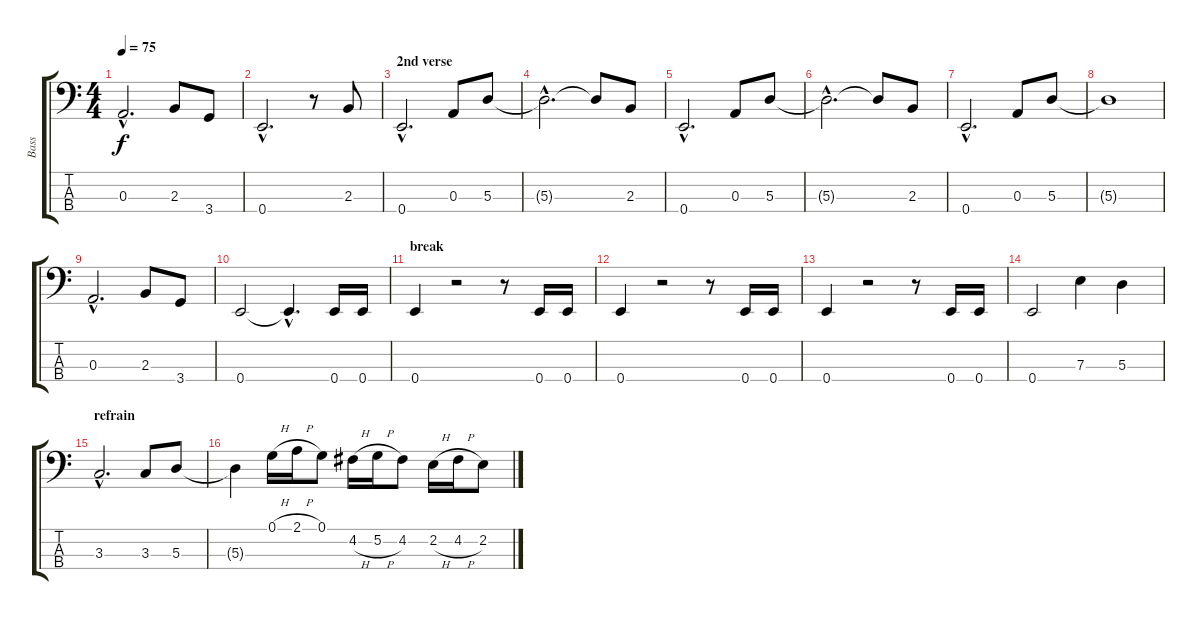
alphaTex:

\track ("Bass" "Bass") {instrument acousticbass}
\staff {score tabs}
\tuning (G2 D2 A1 E1) {hide}
\ts (4 4)
\tempo 75
\clef f4
\ks aminor
0.3{hac}.2{d dy f} 2.3.8 3.4.8 |
0.4{hac}.2{d} r.8 2.3.8 |
\section ("" "2nd verse")
0.4{hac}.2{d} 0.3.8 5.3.8 |
5.3{hac t}.2{d} 5.3{t}.8 2.3.8 |
0.4{hac}.2{d} 0.3.8 5.3.8 |
5.3{hac t}.2{d} 5.3{t}.8 2.3.8 |
0.4{hac}.2{d} 0.3.8 5.3.8 |
5.3{t}.1 |
0.3{hac}.2{d} 2.3.8 3.4.8 |
0.4.2 0.4{hac t}.4{d} 0.4.16 0.4.16 |
\section ("" "break")
0.4.4 r.2 r.8 0.4.16 0.4.16 |
0.4.4 r.2 r.8 0.4.16 0.4.16 |
0.4.4 r.2 r.8 0.4.16 0.4.16 |
0.4.2 7.3.4 5.3.4 |
\section ("" "refrain")
3.3{hac}.2{d} 3.3.8 5.3.8 |
5.3{t}.4 0.1{h}.16 2.1{h}.16 0.1.8 4.2{h}.16 5.2{h}.16 4.2.8 2.2{h}.16 4.2{h}.16 2.2.8
